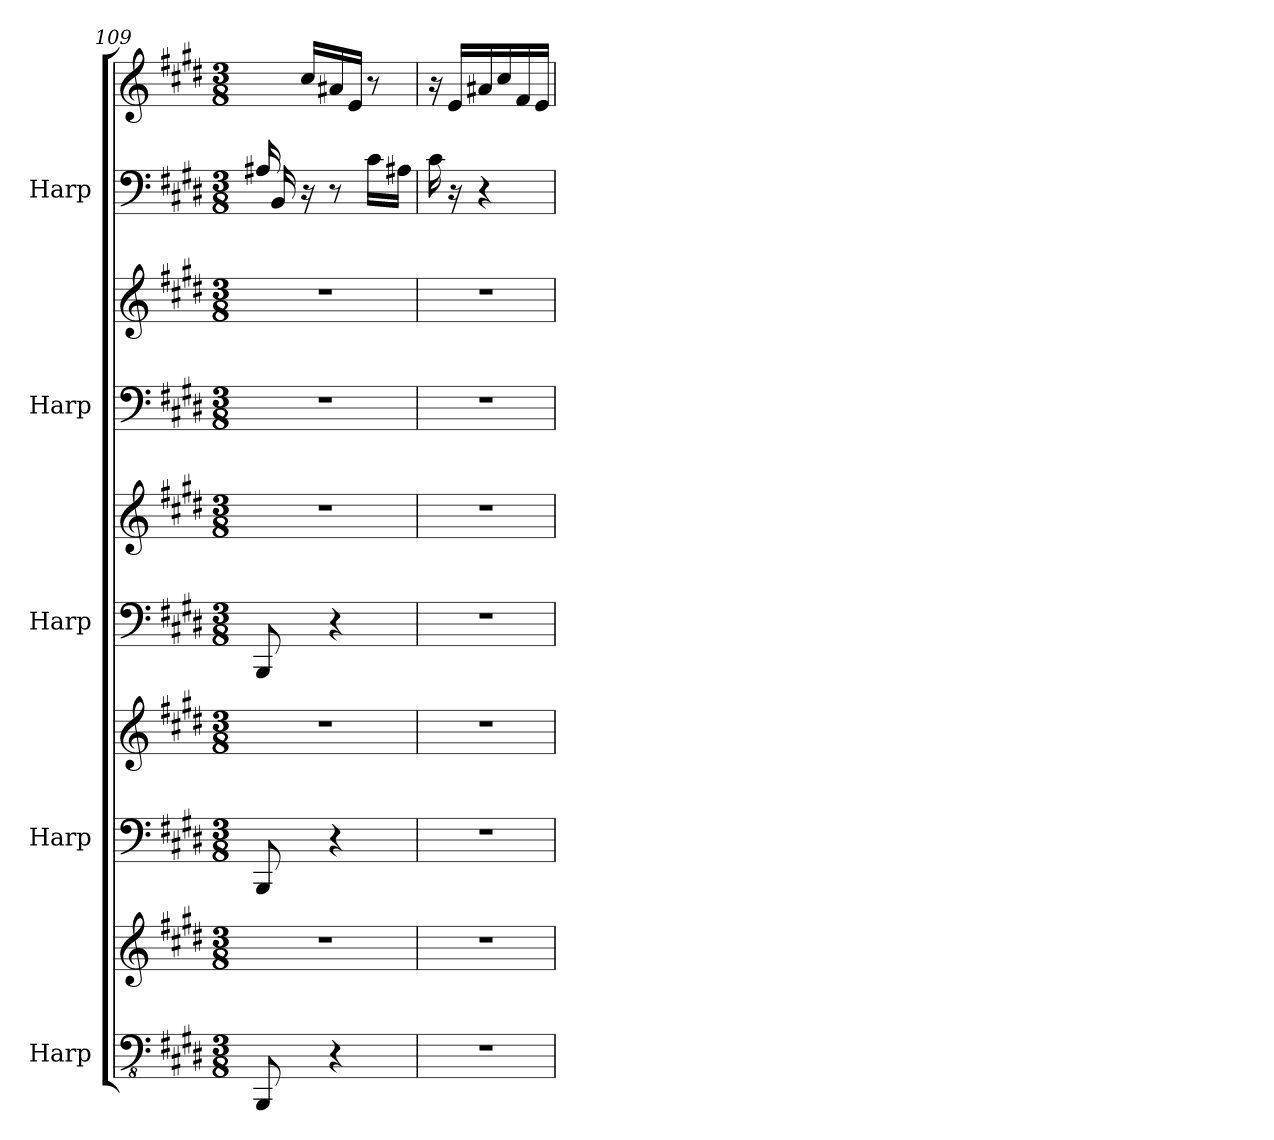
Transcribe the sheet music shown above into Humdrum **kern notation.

**kern	**kern	**kern	**kern	**kern	**kern	**kern	**kern	**kern	**kern
*part5	*part5	*part4	*part4	*part3	*part3	*part2	*part2	*part1	*part1
*staff10	*staff9	*staff8	*staff7	*staff6	*staff5	*staff4	*staff3	*staff2	*staff1
*I"Harp	*	*I"Harp	*	*I"Harp	*	*I"Harp	*	*I"Harp	*
*I'Hp	*	*I'Hp	*	*I'Hp	*	*I'Hp	*	*I'Hp	*
*clefFv4	*clefG2	*clefF4	*clefG2	*clefF4	*clefG2	*clefF4	*clefG2	*clefF4	*clefG2
*k[f#c#g#d#]	*k[f#c#g#d#]	*k[f#c#g#d#]	*k[f#c#g#d#]	*k[f#c#g#d#]	*k[f#c#g#d#]	*k[f#c#g#d#]	*k[f#c#g#d#]	*k[f#c#g#d#]	*k[f#c#g#d#]
*M3/8	*M3/8	*M3/8	*M3/8	*M3/8	*M3/8	*M3/8	*M3/8	*M3/8	*M3/8
=109	=109	=109	=109	=109	=109	=109	=109	=109	=109
*	*	*	*	*	*	*	*	*^	*
8BBBB/	4.r	8BBB/	4.r	8BBB/	4.r	4.r	4.r	16A#X/	16BB/	16ryy
.	.	.	.	.	.	.	.	4ryy	16r	16cc#/LL
4r	.	4r	.	4r	.	.	.	.	8r	16a#X/
.	.	.	.	.	.	.	.	.	.	16e/JJ
.	.	.	.	.	.	.	.	.	16c#\LL	8r
.	.	.	.	.	.	.	.	16ryy	16A#X\JJ	.
*	*	*	*	*	*	*	*	*v	*v	*
=110	=110	=110	=110	=110	=110	=110	=110	=110	=110
4.r	4.r	4.r	4.r	4.r	4.r	4.r	4.r	16c#\	16r
.	.	.	.	.	.	.	.	16r	16e/LL
.	.	.	.	.	.	.	.	4r	16a#X/
.	.	.	.	.	.	.	.	.	16cc#/
.	.	.	.	.	.	.	.	.	16f#/
.	.	.	.	.	.	.	.	.	16e/JJ
=	=	=	=	=	=	=	=	=	=
*-	*-	*-	*-	*-	*-	*-	*-	*-	*-
